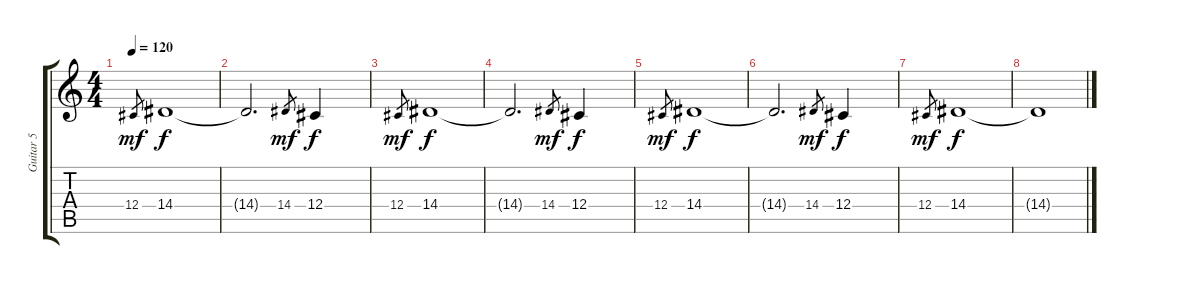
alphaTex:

\track ("Guitar 5" "Guitar 5") {instrument synthstrings2}
\staff {score tabs}
\tuning (Eb4 Bb3 Gb3 Db3 Ab2 Eb2) {hide}
\ts (4 4)
\tempo 120
\clef g2
\ks c
12.4.8{gr dy mf} 14.4.1{dy f} |
14.4{t}.2{d} 14.4.8{gr dy mf} 12.4.4{dy f} |
12.4.8{gr dy mf} 14.4.1{dy f} |
14.4{t}.2{d} 14.4.8{gr dy mf} 12.4.4{dy f} |
12.4.8{gr dy mf} 14.4.1{dy f} |
14.4{t}.2{d} 14.4.8{gr dy mf} 12.4.4{dy f} |
12.4.8{gr dy mf} 14.4.1{dy f} |
14.4{t}.1
